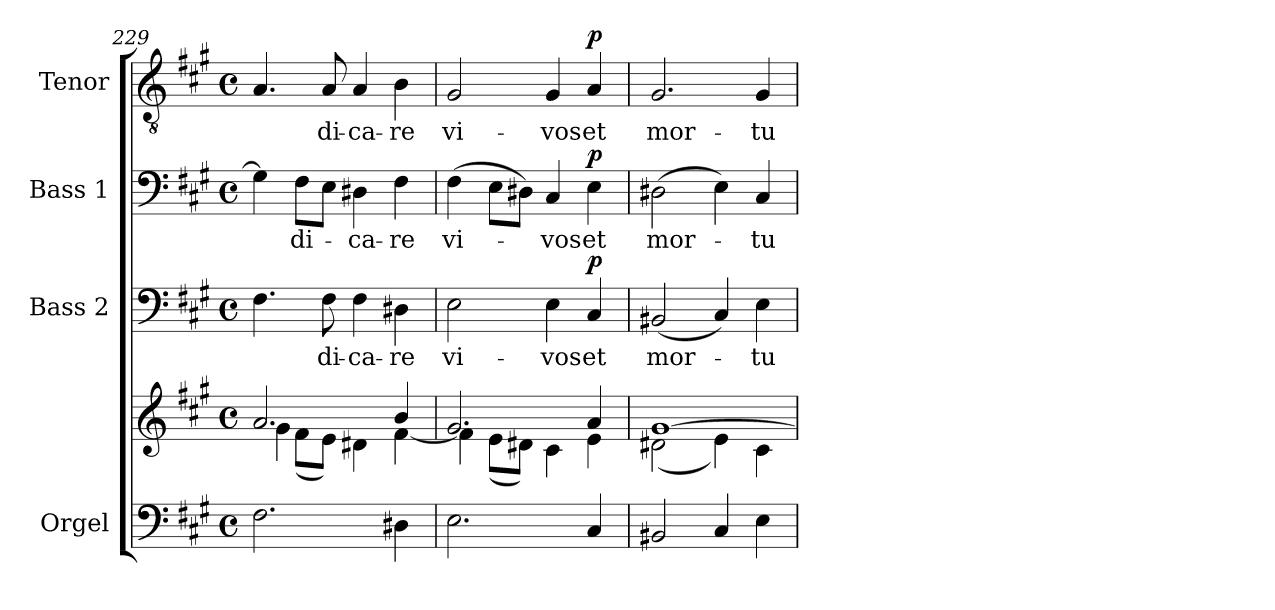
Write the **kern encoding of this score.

**kern	**kern	**kern	**text	**dynam	**kern	**text	**dynam	**kern	**text	**dynam
*part4	*part4	*part3	*part3	*part3	*part2	*part2	*part2	*part1	*part1	*part1
*staff5	*staff4	*staff3	*staff3	*staff3	*staff2	*staff2	*staff2	*staff1	*staff1	*staff1
*I"Orgel	*	*I"Bass 2	*	*	*I"Bass 1	*	*	*I"Tenor	*	*
*I'Org.	*	*I'B2.	*	*	*I'B1.	*	*	*I'T.	*	*
*clefF4	*clefG2	*clefF4	*	*	*clefF4	*	*	*clefGv2	*	*
*k[f#c#g#]	*k[f#c#g#]	*k[f#c#g#]	*	*	*k[f#c#g#]	*	*	*k[f#c#g#]	*	*
*A:	*A:	*A:	*	*	*A:	*	*	*A:	*	*
*M4/4	*M4/4	*M4/4	*	*	*M4/4	*	*	*M4/4	*	*
*met(c)	*met(c)	*met(c)	*	*	*met(c)	*	*	*met(c)	*	*
=229	=229	=229	=229	=229	=229	=229	=229	=229	=229	=229
*	*^	*	*	*	*	*	*	*	*	*
2.F#\	2.a/	4g#\	4.F#\	.	.	4G#\]	.	.	4.A/	.	.
!	!	!	!	!	!	!	!LO:LY:b	!	!	!	!
.	.	(>8f#\L	.	.	.	8F#\L	-di-	.	.	.	.
!	!	!	!	!LO:LY:b	!	!	!	!	!	!LO:LY:b	!
.	.	8e\J)	8F#\	-di-	.	8E\J	.	.	8A/	-di-	.
!	!	!	!	!LO:LY:b	!	!	!LO:LY:b	!	!	!LO:LY:b	!
.	.	4d#X\	4F#\	-ca-	.	4D#X\	-ca-	.	4A/	-ca-	.
!	!	!	!	!LO:LY:b	!	!	!LO:LY:b	!	!	!LO:LY:b	!
4D#X\	4b/	[<4f#\	4D#X\	-re	.	4F#\	-re	.	4B\	-re	.
=230	=230	=230	=230	=230	=230	=230	=230	=230	=230	=230	=230
!	!	!	!	!LO:LY:b	!	!	!LO:LY:b	!	!	!LO:LY:b	!
2.E\	2.g#/	4f#\]	2E\	vi-	.	(>4F#\	vi-	.	2G#/	vi-	.
.	.	(>8e\L	.	.	.	8E\L	.	.	.	.	.
.	.	8d#X\J)	.	.	.	8D#X\J)	.	.	.	.	.
!	!	!	!	!LO:LY:b	!	!	!LO:LY:b	!	!	!LO:LY:b	!
.	.	4c#\	4E\	-vos	.	4C#/	-vos	.	4G#/	-vos	.
!	!	!	!	!LO:LY:b	!LO:DY:a	!	!LO:LY:b	!LO:DY:a	!	!LO:LY:b	!LO:DY:a
4C#/	4a/	4e\	4C#/	et	p	4E\	et	p	4A/	et	p
!!LO:LB:g=z
=231	=231	=231	=231	=231	=231	=231	=231	=231	=231	=231	=231
!	!	!	!	!LO:LY:b	!	!	!LO:LY:b	!	!	!LO:LY:b	!
2BB#X/	[>1g#	(<2d#X\	(<2BB#X/	mor-	.	(>2D#X\	mor-	.	2.G#/	mor-	.
4C#/	.	4e\)	4C#/)	.	.	4E\)	.	.	.	.	.
!	!	!	!	!LO:LY:b	!	!	!LO:LY:b	!	!	!LO:LY:b	!
4E\	.	4c#\	4E\	-tu-	.	4C#/	-tu-	.	4G#/	-tu-	.
*	*v	*v	*	*	*	*	*	*	*	*	*
=	=	=	=	=	=	=	=	=	=	=
*-	*-	*-	*-	*-	*-	*-	*-	*-	*-	*-
